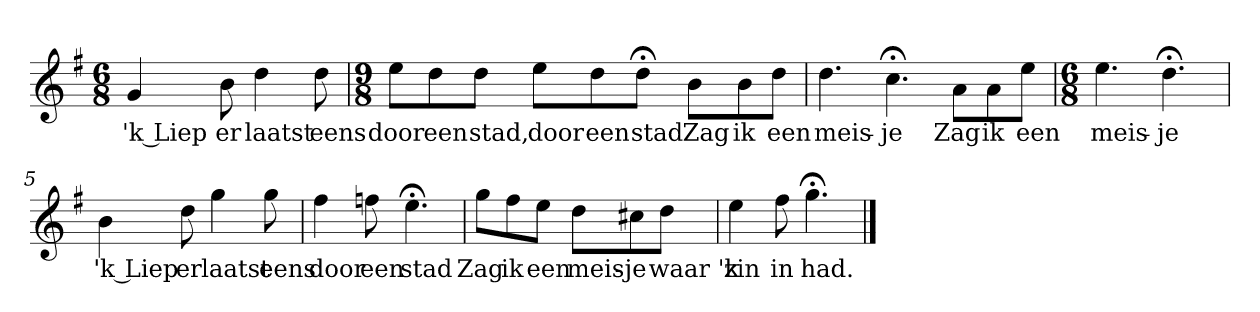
**kern	**text
*part1	*part1
*staff1	*staff1
*k[f#]	*
*G:	*
*M6/8	*
*MM120	*
=1	=1
4g	'k Liep
8b	er
4dd	laatst
8dd	eens
=2	=2
*M9/8	*
8eeL	door
8dd	een
8ddJ	stad,
8eeL	door
8dd	een
8dd;<J	stad
8bL	Zag
8b	ik
8ddJ	een
=3	=3
4.dd	meis-
4.cc;<	-je
8aL	Zag
8a	ik
8eeJ	een
=4	=4
*M6/8	*
4.ee	meis-
4.dd;<	-je
=5	=5
4b	'k Liep
8dd	er
4gg	laatst
8gg	eens
=6	=6
4ff#	door
8ffn	een
4.ee;<	stad
=7	=7
8ggL	Zag
8ff#	ik
8eeJ	een
8ddL	meis-
8cc#X	-je
8ddJ	waar 'k
=8	=8
4ee	zin
8ff#	in
4.gg;<	had.
==	==
*-	*-
